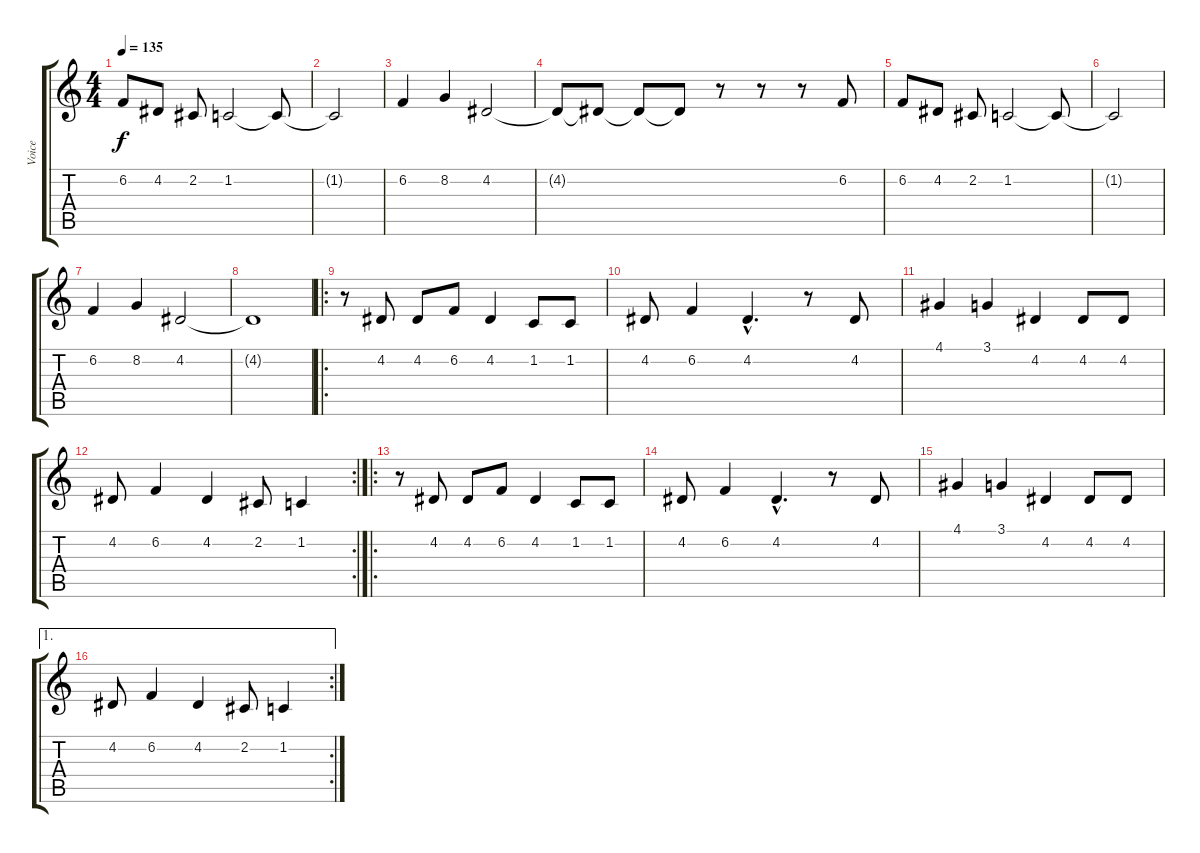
\track ("Voice" "Voice") {instrument oboe}
\staff {score tabs}
\tuning (E4 B3 G3 D3 A2 E2) {hide}
\ts (4 4)
\tempo 135
\clef g2
\ks c
6.2.8{dy f} 4.2.8 2.2.8 1.2.2 1.2{t}.8 |
1.2{t}.2 |
6.2.4 8.2.4 4.2.2 |
4.2{t}.8 4.2{t}.8 4.2{t}.8 4.2{t}.8 r.8 r.8 r.8 6.2.8 |
6.2.8 4.2.8 2.2.8 1.2.2 1.2{t}.8 |
1.2{t}.2 |
6.2.4 8.2.4 4.2.2 |
4.2{t}.1 |
\ro
r.8 4.2.8 4.2.8 6.2.8 4.2.4 1.2.8 1.2.8 |
4.2.8 6.2.4 4.2{hac}.4{d} r.8 4.2.8 |
4.1.4 3.1.4 4.2.4 4.2.8 4.2.8 |
\rc 2
4.2.8 6.2.4 4.2.4 2.2.8 1.2.4 |
\ro
r.8 4.2.8 4.2.8 6.2.8 4.2.4 1.2.8 1.2.8 |
4.2.8 6.2.4 4.2{hac}.4{d} r.8 4.2.8 |
4.1.4 3.1.4 4.2.4 4.2.8 4.2.8 |
\ae 1
\rc 2
4.2.8 6.2.4 4.2.4 2.2.8 1.2.4
